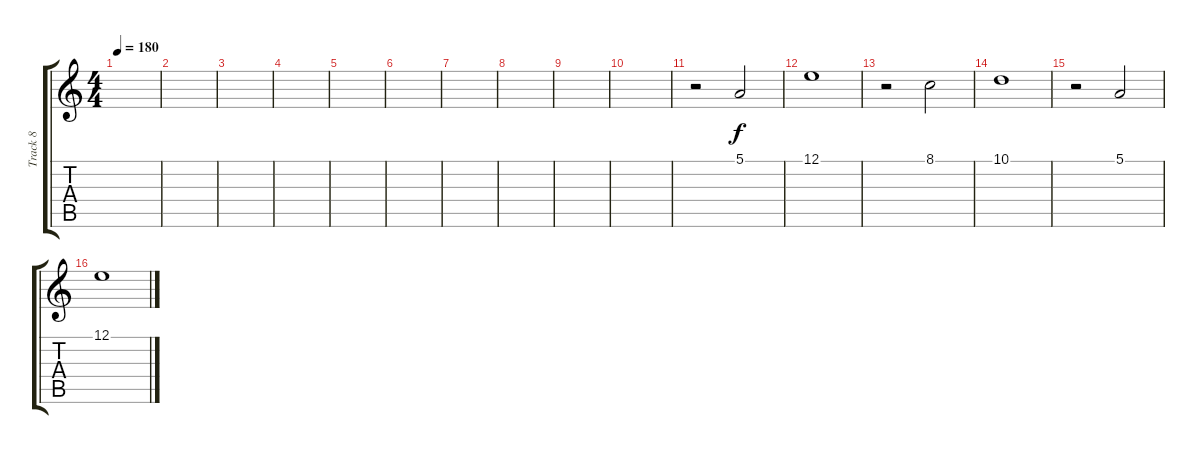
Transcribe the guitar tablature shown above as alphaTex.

\track ("Track 8" "Track 8") {instrument tubularbells}
\staff {score tabs}
\tuning (E4 B3 G3 D3 A2 E2) {hide}
\ts (4 4)
\tempo 180
\clef g2
\ks c
|
|
|
|
|
|
|
|
|
|
r.2 5.1.2 |
12.1.1 |
r.2 8.1.2 |
10.1.1 |
r.2 5.1.2 |
12.1.1
